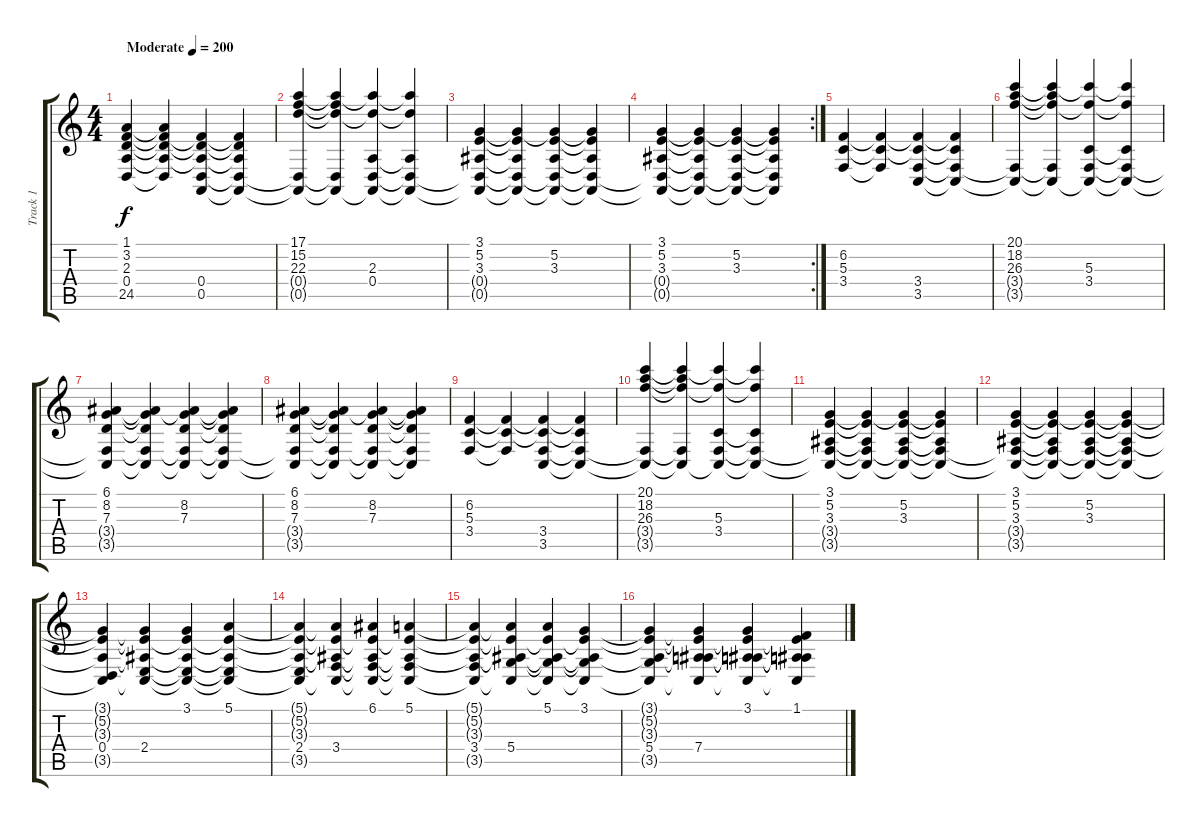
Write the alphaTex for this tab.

\track ("Track 1" "Track 1") {instrument electricgrandpiano}
\staff {score tabs}
\tuning (E4 B3 G3 D3 A2 E2) {hide}
\ts (4 4)
\tempo (200 "Moderate")
\clef g2
\ks c
(1.1 3.2 2.3 0.4 24.5).4{dy f instrument electricgrandpiano} (1.1{t} 3.2{t} 2.3{t} 0.4{t} 24.5{t}).4 (1.1{t} 3.2{t} 2.3{t} 0.4 0.5).4 (1.1{t} 3.2{t} 2.3{t} 0.4{t} 0.5{t}).4 |
(17.1 15.2 22.3 0.4{t} 0.5{t}).4 (17.1{t} 15.2{t} 22.3{t} 0.4{t} 0.5{t}).4 (17.1{t} 15.2{t} 2.3 0.4 0.5{t}).4 (17.1{t} 15.2{t} 2.3{t} 0.4{t} 0.5{t}).4 |
(3.1 5.2 3.3 0.4{t} 0.5{t}).4 (3.1{t} 5.2{t} 3.3{t} 0.4{t} 0.5{t}).4 (3.1{t} 5.2 3.3 0.4{t} 0.5{t}).4 (3.1{t} 5.2{t} 3.3{t} 0.4{t} 0.5{t}).4 |
\rc 2
(3.1 5.2 3.3 0.4{t} 0.5{t}).4 (3.1{t} 5.2{t} 3.3{t} 0.4{t} 0.5{t}).4 (3.1{t} 5.2 3.3 0.4{t} 0.5{t}).4 (3.1{t} 5.2{t} 3.3{t} 0.4{t} 0.5{t}).4 |
(6.2 5.3 3.4).4 (6.2{t} 5.3{t} 3.4{t}).4 (6.2{t} 5.3{t} 3.4 3.5).4 (6.2{t} 5.3{t} 3.4{t} 3.5{t}).4 |
(20.1 18.2 26.3 3.4{t} 3.5{t}).4 (20.1{t} 18.2{t} 26.3{t} 3.4{t} 3.5{t}).4 (20.1{t} 18.2{t} 5.3 3.4 3.5{t}).4 (20.1{t} 18.2{t} 5.3{t} 3.4{t} 3.5{t}).4 |
(6.1 8.2 7.3 3.4{t} 3.5{t}).4 (6.1{t} 8.2{t} 7.3{t} 3.4{t} 3.5{t}).4 (6.1{t} 8.2 7.3 3.4{t} 3.5{t}).4 (6.1{t} 8.2{t} 7.3{t} 3.4{t} 3.5{t}).4 |
(6.1 8.2 7.3 3.4{t} 3.5{t}).4 (6.1{t} 8.2{t} 7.3{t} 3.4{t} 3.5{t}).4 (6.1{t} 8.2 7.3 3.4{t} 3.5{t}).4 (6.1{t} 8.2{t} 7.3{t} 3.4{t} 3.5{t}).4 |
(6.2 5.3 3.4).4 (6.2{t} 5.3{t} 3.4{t}).4 (6.2{t} 5.3{t} 3.4 3.5).4 (6.2{t} 5.3{t} 3.4{t} 3.5{t}).4 |
(20.1 18.2 26.3 3.4{t} 3.5{t}).4 (20.1{t} 18.2{t} 26.3{t} 3.4{t} 3.5{t}).4 (20.1{t} 18.2{t} 5.3 3.4 3.5{t}).4 (20.1{t} 18.2{t} 5.3{t} 3.4{t} 3.5{t}).4 |
(3.1 5.2 3.3 3.4{t} 3.5{t}).4 (3.1{t} 5.2{t} 3.3{t} 3.4{t} 3.5{t}).4 (3.1{t} 5.2 3.3 3.4{t} 3.5{t}).4 (3.1{t} 5.2{t} 3.3{t} 3.4{t} 3.5{t}).4 |
(3.1 5.2 3.3 3.4{t} 3.5{t}).4 (3.1{t} 5.2{t} 3.3{t} 3.4{t} 3.5{t}).4 (3.1{t} 5.2 3.3 3.4{t} 3.5{t}).4 (3.1{t} 5.2{t} 3.3{t} 3.4{t} 3.5{t}).4 |
(3.1{t} 5.2{t} 3.3{t} 0.4 3.5{t}).4 (3.1{t} 5.2{t} 3.3{t} 2.4 3.5{t}).4{beam merge} (3.1 5.2{t} 3.3{t} 2.4{t} 3.5{t}).4{beam Up} (5.1 5.2{t} 3.3{t} 2.4{t} 3.5{t}).4{beam Up} |
(5.1{t} 5.2{t} 3.3{t} 2.4 3.5{t}).4 (5.1{t} 5.2{t} 3.3{t} 3.4 3.5{t}).4{beam merge} (6.1 5.2{t} 3.3{t} 3.4{t} 3.5{t}).4{beam Up} (5.1 5.2{t} 3.3{t} 3.4{t} 3.5{t}).4{beam Up} |
(5.1{t} 5.2{t} 3.3{t} 3.4 3.5{t}).4 (5.1{t} 5.2{t} 3.3{t} 5.4 3.5{t}).4{beam merge} (5.1 5.2{t} 3.3{t} 5.4{t} 3.5{t}).4{beam Up} (3.1 5.2{t} 3.3{t} 5.4{t} 3.5{t}).4{beam Up} |
(3.1{t} 5.2{t} 3.3{t} 5.4 3.5{t}).4 (3.1{t} 5.2{t} 3.3{t} 7.4 3.5{t}).4{beam merge} (3.1 5.2{t} 3.3{t} 7.4{t} 3.5{t}).4{beam Up} (1.1 5.2{t} 3.3{t} 7.4{t} 3.5{t}).4{beam Up}
